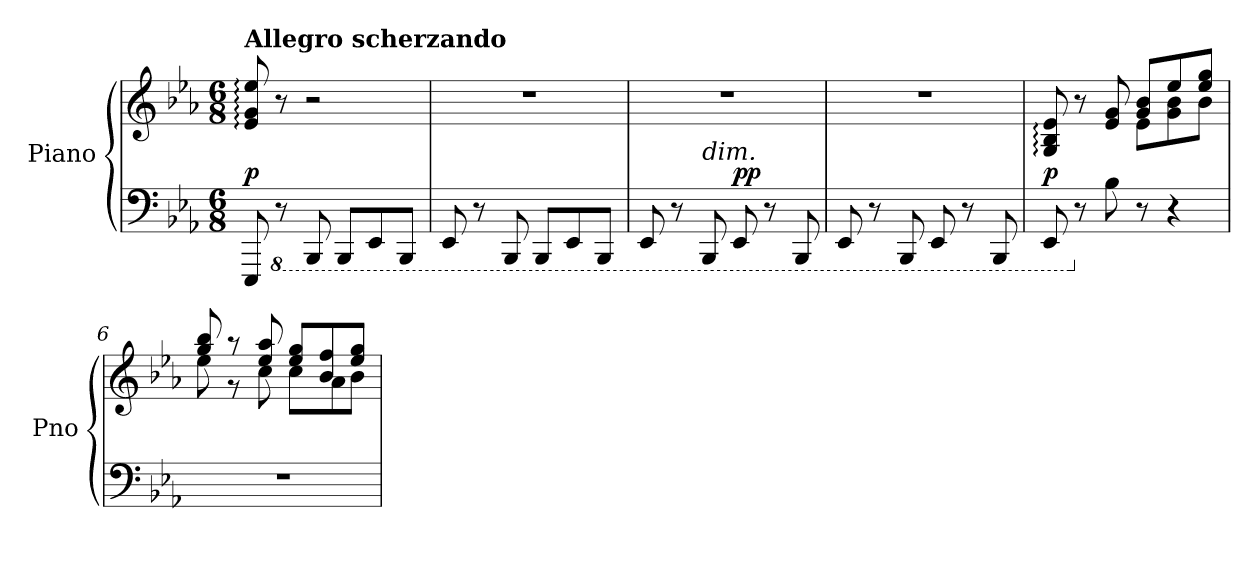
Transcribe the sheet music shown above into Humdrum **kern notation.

**kern	**kern	**dynam
*part1	*part1	*part1
*staff2	*staff1	*staff1/2
*I"Piano	*	*
*I'Pno	*	*
*clefF4	*clefG2	*
*k[b-e-a-]	*k[b-e-a-]	*
*M6/8	*M6/8	*
=1	=1	=1
!	!LO:TX:a:B:t=Allegro scherzando	!
!	!	!LO:DY:a=2
8EEE-/	8e-/: 8g/: 8ee-/:	p
*8ba	*	*
8r	8r	.
8BBBB-/	2r	.
8BBBB-/L	.	.
8EEE-/	.	.
8BBBB-/J	.	.
=2	=2	=2
8EEE-/	2.r	.
8r	.	.
8BBBB-/	.	.
8BBBB-/L	.	.
8EEE-/	.	.
8BBBB-/J	.	.
=3	=3	=3
8EEE-/	2.r	.
8r	.	.
!LO:TX:a:i:t=dim.	!	!
8BBBB-/	.	.
!	!	!LO:DY:a=2
8EEE-/	.	pp
8r	.	.
8BBBB-/	.	.
=4	=4	=4
8EEE-/	2.r	.
8r	.	.
8BBBB-/	.	.
8EEE-/	.	.
8r	.	.
8BBBB-/	.	.
=5	=5	=5
*	*^	*
!	!	!	!LO:DY:a=2
8EEE-/	8G/: 8B-/: 8e-/:	4raayy	p
*X8ba	*	*	*
8r	8r	.	.
8B-\	8e-/ 8g/	8ryy	.
8r	8g/ 8b-/L	8e-\L	.
4r	8ee-/	8g\ 8b-\	.
.	8ee-/ 8gg/J	8b-\J	.
!!LO:LB:g=z	!!
=6	=6	=6	=6
2.r	8gg/ 8bb-/	8ee-\	.
.	8r	8r	.
.	8ee-/ 8aa-/	8cc\	.
.	8ee-/ 8gg/L	8cc\L	.
.	8b-/ 8ff/	8a-\	.
.	8ee-/ 8gg/J	8b-\J	.
*	*v	*v	*
=	=	=
*-	*-	*-
